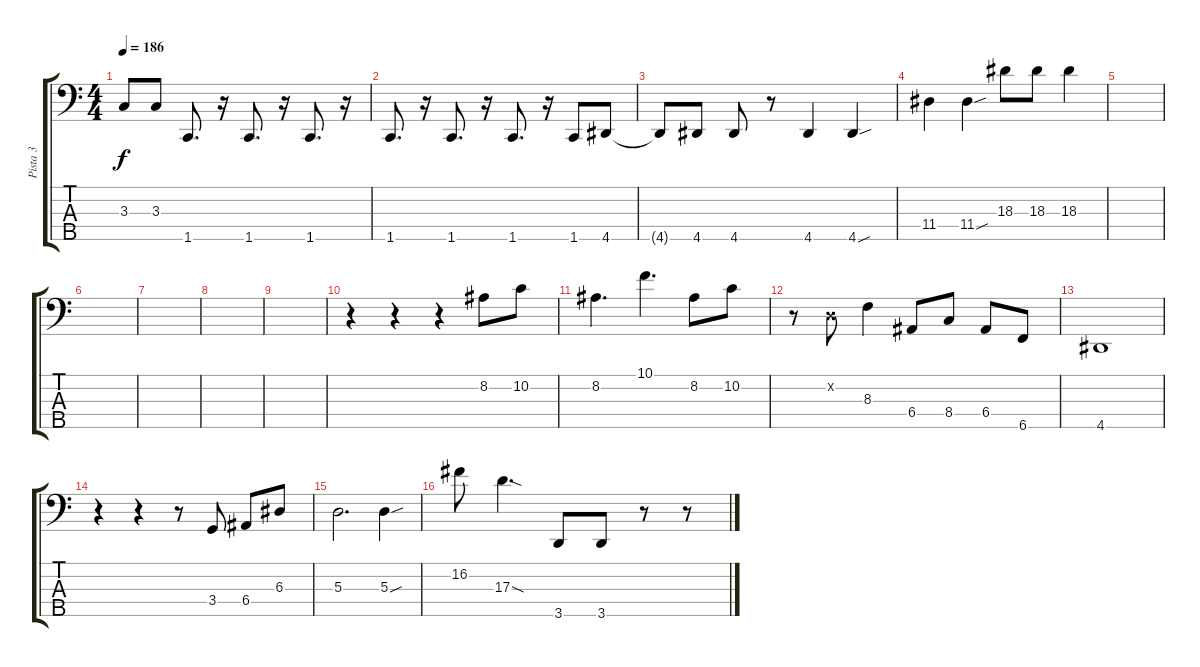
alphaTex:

\track ("Pista 3" "Pista 3") {instrument electricbassfinger}
\staff {score tabs}
\tuning (G2 D2 A1 E1 B0) {hide}
\ts (4 4)
\tempo 186
\clef f4
\ks c
3.3{t}.8{dy f} 3.3.8 1.5.8{d} r.16 1.5.8{d} r.16 1.5.8{d} r.16 |
1.5.8{d} r.16 1.5.8{d} r.16 1.5.8{d} r.16 1.5.8 4.5.8 |
4.5{t}.8 4.5.8 4.5.8 r.8 4.5.4 4.5{sou}.4 |
11.4.4 11.4{sou}.4 18.3.8 18.3.8 18.3.4 |
|
|
|
|
|
r.4 r.4 r.4 8.2.8 10.2.8 |
8.2.4{d} 10.1.4{d} 8.2.8 10.2.8 |
r.8 0.2{x}.8 8.3.4 6.4.8 8.4.8 6.4.8 6.5.8 |
4.5.1 |
r.4 r.4 r.8 3.4.8 6.4.8 6.3.8 |
5.3.2{d} 5.3{sou}.4 |
16.2.8 17.3{sod}.4{d} 3.5.8 3.5.8 r.8 r.8
